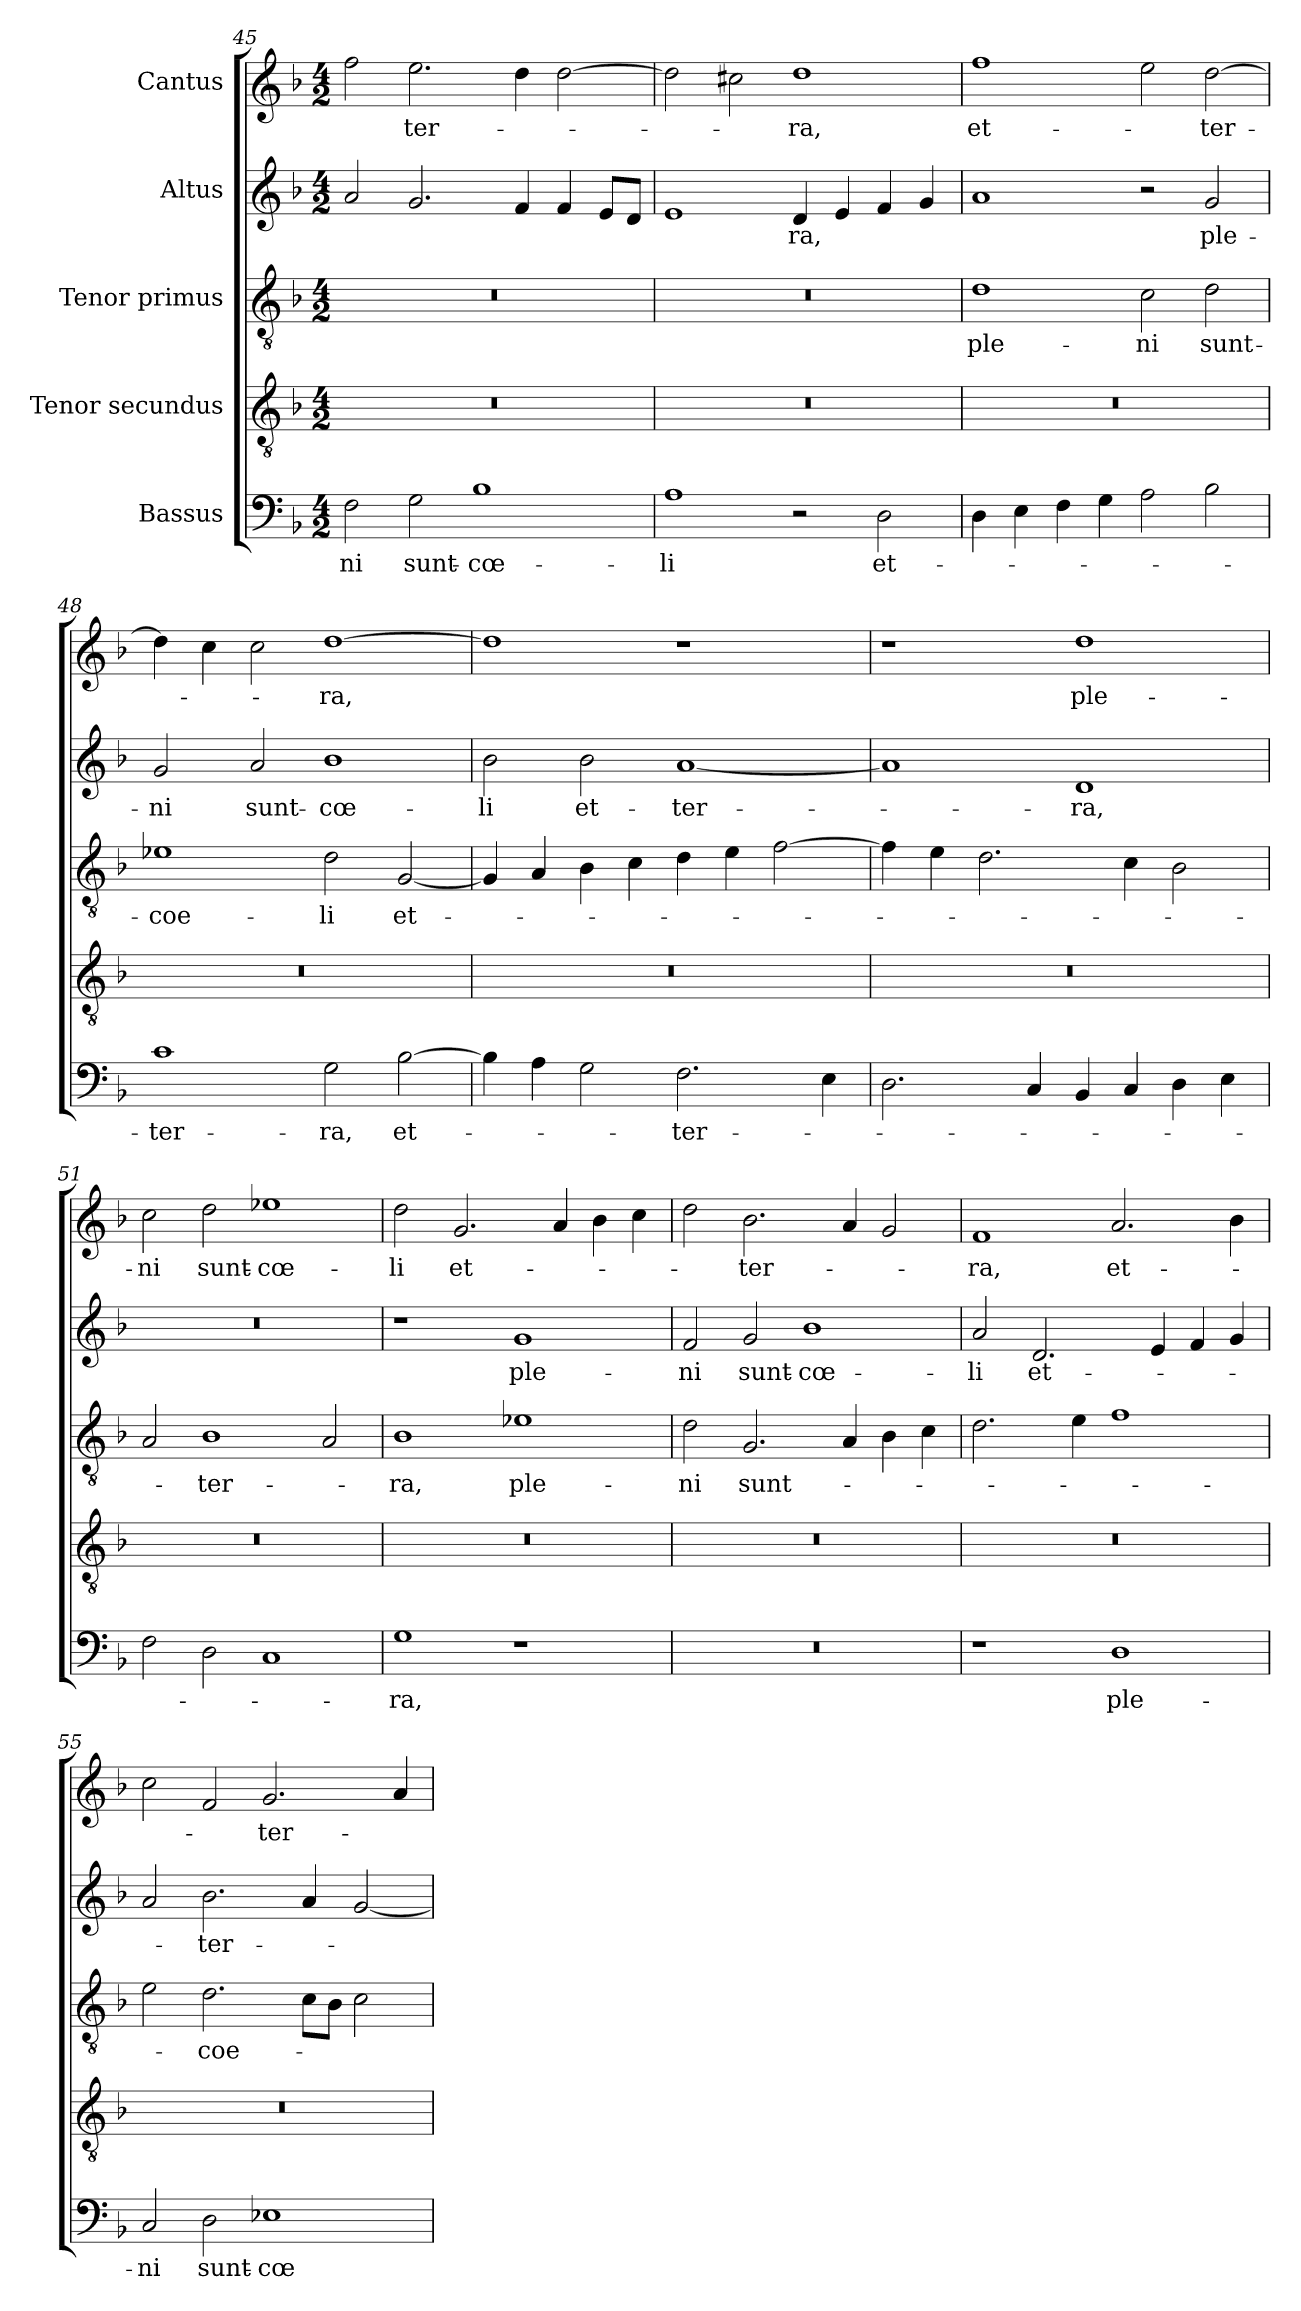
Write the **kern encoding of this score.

**kern	**text	**kern	**kern	**text	**kern	**text	**kern	**text
*part5	*part5	*part4	*part3	*part3	*part2	*part2	*part1	*part1
*staff5	*staff5	*staff4	*staff3	*staff3	*staff2	*staff2	*staff1	*staff1
*I"Bassus	*	*I"Tenor secundus	*I"Tenor primus	*	*I"Altus	*	*I"Cantus	*
*clefF4	*	*clefGv2	*clefGv2	*	*clefG2	*	*clefG2	*
*k[b-]	*	*k[b-]	*k[b-]	*	*k[b-]	*	*k[b-]	*
*M4/2	*	*M4/2	*M4/2	*	*M4/2	*	*M4/2	*
=45	=45	=45	=45	=45	=45	=45	=45	=45
2F\	-ni	0r	0r	.	2a/	.	2ff\	.
2G\	sunt-	.	.	.	2.g/	.	2.ee\	ter-
1B-\	cœ-	.	.	.	.	.	.	.
.	.	.	.	.	4f/	.	4dd\	.
.	.	.	.	.	4f/	.	[2dd\	.
.	.	.	.	.	8e/L	.	.	.
.	.	.	.	.	8d/J	.	.	.
=46	=46	=46	=46	=46	=46	=46	=46	=46
1A\	-li	0r	0r	.	1e/	.	2dd\]	.
.	.	.	.	.	.	.	2cc#X\	.
2r	.	.	.	.	4d/	-ra,	1dd\	-ra,
.	.	.	.	.	4e/	.	.	.
2D\	et-	.	.	.	4f/	.	.	.
.	.	.	.	.	4g/	.	.	.
=47	=47	=47	=47	=47	=47	=47	=47	=47
4D\	.	0r	1d\	ple-	1a/	.	1ff\	et-
4E\	.	.	.	.	.	.	.	.
4F\	.	.	.	.	.	.	.	.
4G\	.	.	.	.	.	.	.	.
2A\	.	.	2c\	-ni	2r	.	2ee\	.
2B-\	.	.	2d\	sunt-	2g/	ple-	[2dd\	ter-
=48	=48	=48	=48	=48	=48	=48	=48	=48
1c\	ter-	0r	1e-X\	coe-	2g/	-ni	4dd\]	.
.	.	.	.	.	.	.	4cc\	.
.	.	.	.	.	2a/	sunt-	2cc\	.
2G\	-ra,	.	2d\	-li	1b-\	cœ-	[1dd\	-ra,
[2B-\	et-	.	[2G/	et-	.	.	.	.
=49	=49	=49	=49	=49	=49	=49	=49	=49
4B-\]	.	0r	4G/]	.	2b-\	-li	1dd\]	.
4A\	.	.	4A/	.	.	.	.	.
2G\	.	.	4B-\	.	2b-\	et-	.	.
.	.	.	4c\	.	.	.	.	.
2.F\	ter-	.	4d\	.	[1a/	ter-	1r	.
.	.	.	4e\	.	.	.	.	.
.	.	.	[2f\	.	.	.	.	.
4E\	.	.	.	.	.	.	.	.
=50	=50	=50	=50	=50	=50	=50	=50	=50
2.D\	.	0r	4f\]	.	1a/]	.	1r	.
.	.	.	4e\	.	.	.	.	.
.	.	.	2.d\	.	.	.	.	.
4C/	.	.	.	.	.	.	.	.
4BB-/	.	.	.	.	1d/	-ra,	1dd\	ple-
4C/	.	.	4c\	.	.	.	.	.
4D\	.	.	2B-\	.	.	.	.	.
4E\	.	.	.	.	.	.	.	.
=51	=51	=51	=51	=51	=51	=51	=51	=51
2F\	.	0r	2A/	.	0r	.	2cc\	-ni
2D\	.	.	1B-\	ter-	.	.	2dd\	sunt-
1C/	.	.	.	.	.	.	1ee-X\	cœ-
.	.	.	2A/	.	.	.	.	.
=52	=52	=52	=52	=52	=52	=52	=52	=52
1G\	-ra,	0r	1B-\	-ra,	1r	.	2dd\	-li
.	.	.	.	.	.	.	2.g/	et-
1r	.	.	1e-X\	ple-	1g/	ple-	.	.
.	.	.	.	.	.	.	4a/	.
.	.	.	.	.	.	.	4b-\	.
.	.	.	.	.	.	.	4cc\	.
=53	=53	=53	=53	=53	=53	=53	=53	=53
0r	.	0r	2d\	-ni	2f/	-ni	2dd\	.
.	.	.	2.G/	sunt-	2g/	sunt-	2.b-\	ter-
.	.	.	.	.	1b-\	cœ-	.	.
.	.	.	4A/	.	.	.	4a/	.
.	.	.	4B-\	.	.	.	2g/	.
.	.	.	4c\	.	.	.	.	.
=54	=54	=54	=54	=54	=54	=54	=54	=54
1r	.	0r	2.d\	.	2a/	-li	1f/	-ra,
.	.	.	.	.	2.d/	et-	.	.
.	.	.	4e\	.	.	.	.	.
1D\	ple-	.	1f\	.	.	.	2.a/	et-
.	.	.	.	.	4e/	.	.	.
.	.	.	.	.	4f/	.	.	.
.	.	.	.	.	4g/	.	4b-\	.
=55	=55	=55	=55	=55	=55	=55	=55	=55
2C/	-ni	0r	2e\	.	2a/	.	2cc\	.
2D\	sunt-	.	2.d\	coe-	2.b-\	ter-	2f/	.
1E-X\	cœ-	.	.	.	.	.	2.g/	ter-
.	.	.	8c\L	.	4a/	.	.	.
.	.	.	8B-\J	.	.	.	.	.
.	.	.	2c\	.	[2g/	.	.	.
.	.	.	.	.	.	.	4a/	.
=	=	=	=	=	=	=	=	=
*-	*-	*-	*-	*-	*-	*-	*-	*-
